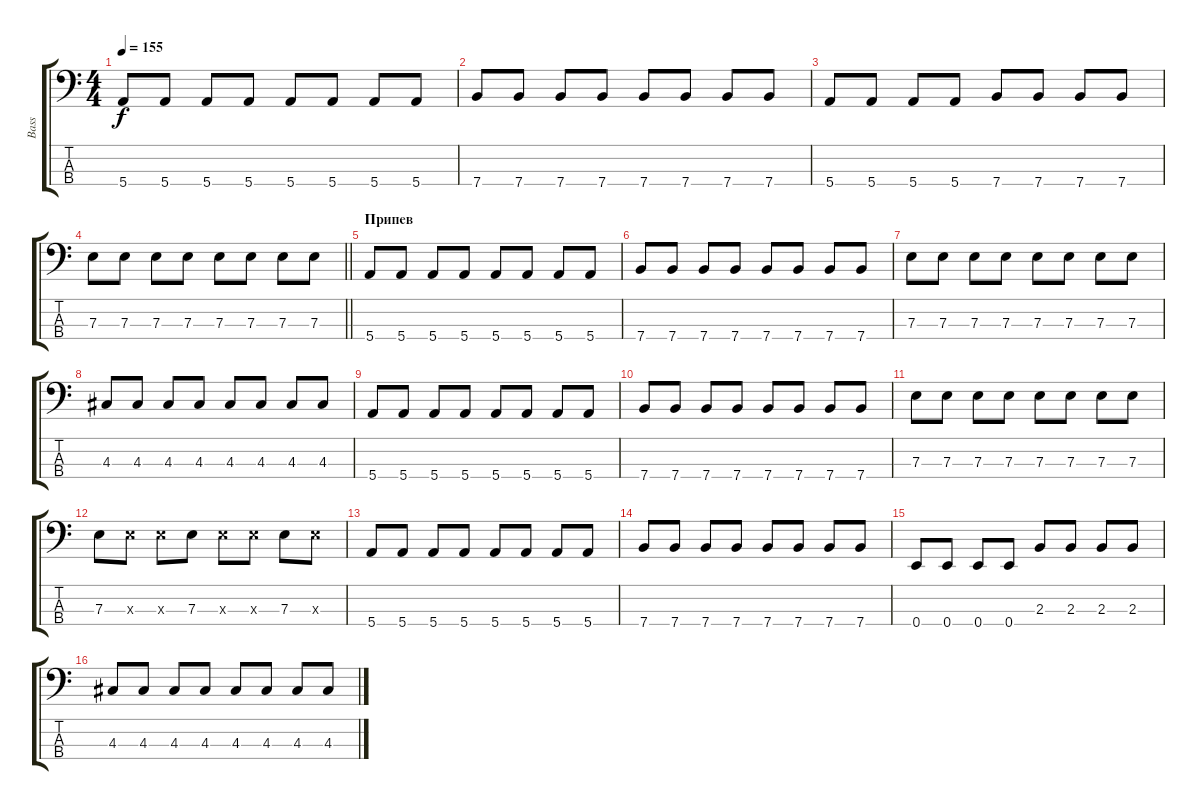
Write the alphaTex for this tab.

\track ("Bass" "Bass") {instrument electricbasspick}
\staff {score tabs}
\tuning (G2 D2 A1 E1) {hide}
\ts (4 4)
\tempo 155
\clef f4
\ks c
5.4.8{dy f} 5.4.8 5.4.8 5.4.8 5.4.8 5.4.8 5.4.8 5.4.8 |
7.4.8 7.4.8 7.4.8 7.4.8 7.4.8 7.4.8 7.4.8 7.4.8 |
5.4.8 5.4.8 5.4.8 5.4.8 7.4.8 7.4.8 7.4.8 7.4.8 |
\barLineRight lightlight
7.3.8 7.3.8 7.3.8 7.3.8 7.3.8 7.3.8 7.3.8 7.3.8 |
\section ("" "Припев")
5.4.8 5.4.8 5.4.8 5.4.8 5.4.8 5.4.8 5.4.8 5.4.8 |
7.4.8 7.4.8 7.4.8 7.4.8 7.4.8 7.4.8 7.4.8 7.4.8 |
7.3.8 7.3.8 7.3.8 7.3.8 7.3.8 7.3.8 7.3.8 7.3.8 |
4.3.8 4.3.8 4.3.8 4.3.8 4.3.8 4.3.8 4.3.8 4.3.8 |
5.4.8 5.4.8 5.4.8 5.4.8 5.4.8 5.4.8 5.4.8 5.4.8 |
7.4.8 7.4.8 7.4.8 7.4.8 7.4.8 7.4.8 7.4.8 7.4.8 |
7.3.8 7.3.8 7.3.8 7.3.8 7.3.8 7.3.8 7.3.8 7.3.8 |
7.3.8 7.3{x}.8 7.3{x}.8 7.3.8 7.3{x}.8 7.3{x}.8 7.3.8 7.3{x}.8 |
5.4.8 5.4.8 5.4.8 5.4.8 5.4.8 5.4.8 5.4.8 5.4.8 |
7.4.8 7.4.8 7.4.8 7.4.8 7.4.8 7.4.8 7.4.8 7.4.8 |
0.4.8 0.4.8 0.4.8 0.4.8 2.3.8 2.3.8 2.3.8 2.3.8 |
4.3.8 4.3.8 4.3.8 4.3.8 4.3.8 4.3.8 4.3.8 4.3.8
